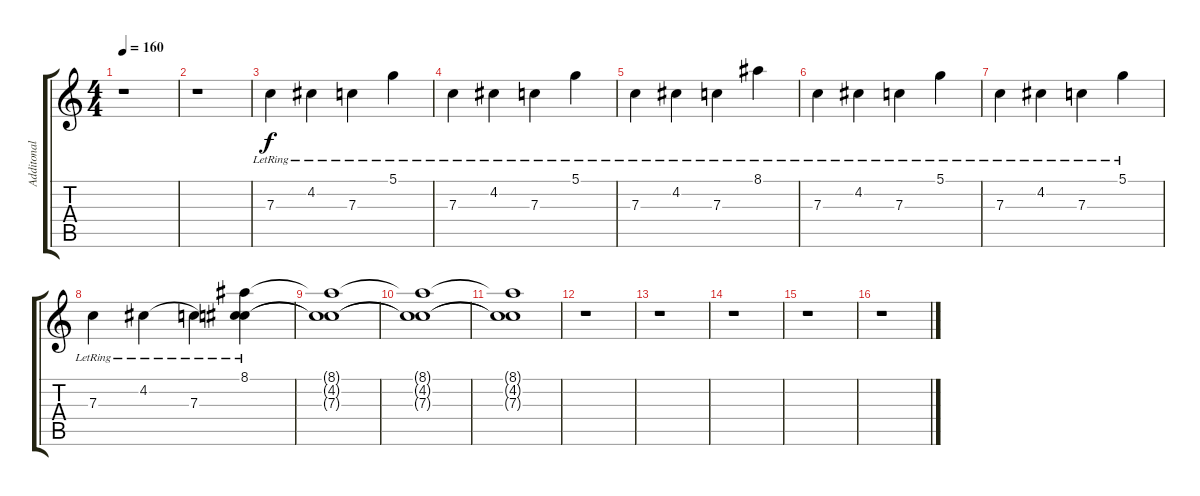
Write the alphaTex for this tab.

\track ("Additonal Guitar" "Additonal ") {instrument overdrivenguitar}
\staff {score tabs}
\tuning (D4 A3 F3 C3 G2 C2) {hide}
\ts (4 4)
\tempo 160
\clef g2
\ks c
r.1{dy f} |
r.1 |
7.3{lr}.4 4.2{lr}.4 7.3{lr}.4 5.1{lr}.4 |
7.3{lr}.4 4.2{lr}.4 7.3{lr}.4 5.1{lr}.4 |
7.3{lr}.4 4.2{lr}.4 7.3{lr}.4 8.1{lr}.4 |
7.3{lr}.4 4.2{lr}.4 7.3{lr}.4 5.1{lr}.4 |
7.3{lr}.4 4.2{lr}.4 7.3{lr}.4 5.1{lr}.4 |
7.3{lr}.4 4.2{lr}.4 7.3{lr}.4 (8.1{lr} 4.2{t} 7.3{t}).4 |
(8.1{t} 4.2{t} 7.3{t}).1 |
(8.1{t} 4.2{t} 7.3{t}).1 |
(8.1{t} 4.2{t} 7.3{t}).1 |
r.1 |
r.1 |
r.1 |
r.1 |
r.1
